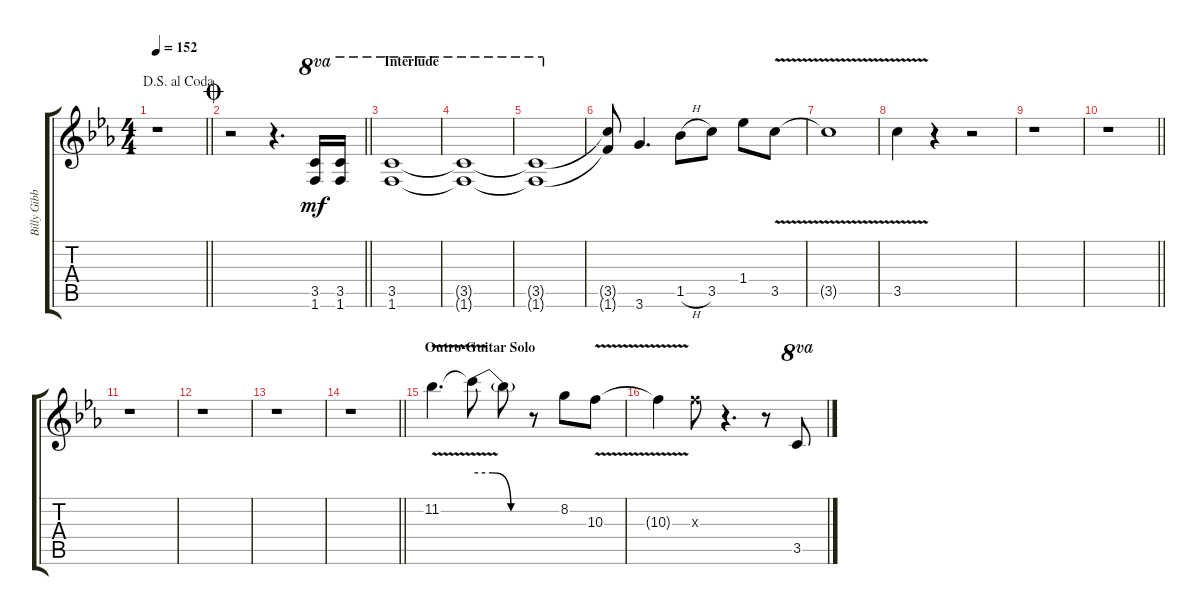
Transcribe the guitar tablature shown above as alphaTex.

\track ("Billy Gibbons -Overdriven Gtr." "Billy Gibb") {instrument overdrivenguitar}
\staff {score tabs}
\tuning (E4 B3 G3 D4 A3 E3) {hide}
\ts (4 4)
\jump dalsegnoalcoda
\tempo 152
\clef g2
\barLineRight lightlight
\ks eb
r.1{dy mf} |
\jump coda
\barLineRight lightlight
r.2 r.4{d} (3.5 1.6).16{ot 8va} (3.5 1.6).16{ot 8va} |
\section ("" "Interlude")
(3.5 1.6).1{ot 8va} |
(3.5{t} 1.6{t}).1{ot 8va} |
(3.5{t} 1.6{t}).1{ot 8va} |
(3.5{t} 1.6{t}).8 3.6.4{d} 1.5{h}.8 3.5.8 1.4.8 3.5{v}.8 |
3.5{v t}.1 |
3.5{v}.4 r.4 r.2 |
r.1 |
\barLineRight lightlight
r.1 |
r.1 |
r.1 |
r.1 |
\barLineRight lightlight
r.1 |
\section ("" "Outro-Guitar Solo")
11.2{v}.4{d} 11.2{be (custom 0 4 20 4 40 0 60 0) t}.8 11.2{t}.8 r.8 8.2.8 10.3{v}.8 |
10.3{v t}.4 10.3{x}.8 r.4{d} r.8 3.5.8{ot 8va}
